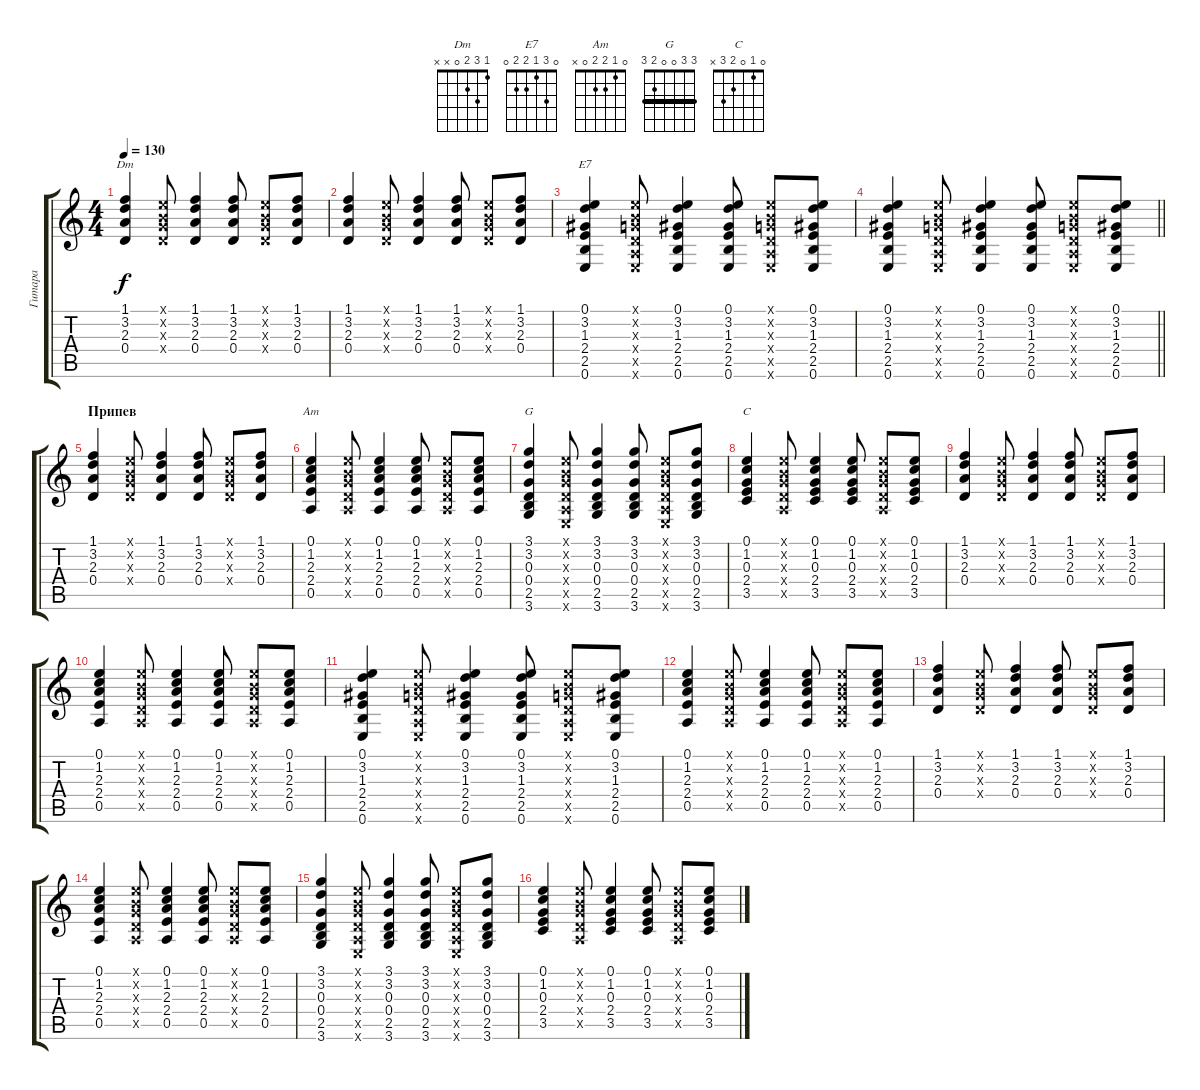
\track ("Гитара" "Гитара") {instrument acousticguitarsteel}
\staff {score tabs}
\tuning (E4 B3 G3 D3 A2 E2) {hide}
\chord ("Dm" 1 3 2 0 x x)
\chord ("E7" 0 3 1 2 2 0)
\chord ("Am" 0 1 2 2 0 x)
\chord ("G" 3 3 0 0 2 3) {barre 3}
\chord ("C" 0 1 0 2 3 x)
\ts (4 4)
\tempo 130
\clef g2
\ks c
(1.1 3.2 2.3 0.4).4{ch "Dm" dy f} (0.1{x} 0.2{x} 0.3{x} 0.4{x}).8 (1.1 3.2 2.3 0.4).4 (1.1 3.2 2.3 0.4).8 (0.1{x} 0.2{x} 0.3{x} 0.4{x}).8 (1.1 3.2 2.3 0.4).8 |
(1.1 3.2 2.3 0.4).4 (0.1{x} 0.2{x} 0.3{x} 0.4{x}).8 (1.1 3.2 2.3 0.4).4 (1.1 3.2 2.3 0.4).8 (0.1{x} 0.2{x} 0.3{x} 0.4{x}).8 (1.1 3.2 2.3 0.4).8 |
(0.1 3.2 1.3 2.4 2.5 0.6).4{ch "E7"} (0.1{x} 0.2{x} 0.3{x} 0.4{x} 0.5{x} 0.6{x}).8 (0.1 3.2 1.3 2.4 2.5 0.6).4 (0.1 3.2 1.3 2.4 2.5 0.6).8 (0.1{x} 0.2{x} 0.3{x} 0.4{x} 0.5{x} 0.6{x}).8 (0.1 3.2 1.3 2.4 2.5 0.6).8 |
\barLineRight lightlight
(0.1 3.2 1.3 2.4 2.5 0.6).4 (0.1{x} 0.2{x} 0.3{x} 0.4{x} 0.5{x} 0.6{x}).8 (0.1 3.2 1.3 2.4 2.5 0.6).4 (0.1 3.2 1.3 2.4 2.5 0.6).8 (0.1{x} 0.2{x} 0.3{x} 0.4{x} 0.5{x} 0.6{x}).8 (0.1 3.2 1.3 2.4 2.5 0.6).8 |
\section ("" "Припев")
(1.1 3.2 2.3 0.4).4 (0.1{x} 0.2{x} 0.3{x} 0.4{x}).8 (1.1 3.2 2.3 0.4).4 (1.1 3.2 2.3 0.4).8 (0.1{x} 0.2{x} 0.3{x} 0.4{x}).8 (1.1 3.2 2.3 0.4).8 |
(0.1 1.2 2.3 2.4 0.5).4{ch "Am"} (0.1{x} 0.2{x} 0.3{x} 0.4{x} 0.5{x}).8 (0.1 1.2 2.3 2.4 0.5).4 (0.1 1.2 2.3 2.4 0.5).8 (0.1{x} 0.2{x} 0.3{x} 0.4{x} 0.5{x}).8 (0.1 1.2 2.3 2.4 0.5).8 |
(3.1 3.2 0.3 0.4 2.5 3.6).4{ch "G"} (0.1{x} 0.2{x} 0.3{x} 0.4{x} 0.5{x} 0.6{x}).8 (3.1 3.2 0.3 0.4 2.5 3.6).4 (3.1 3.2 0.3 0.4 2.5 3.6).8 (0.1{x} 0.2{x} 0.3{x} 0.4{x} 0.5{x} 0.6{x}).8 (3.1 3.2 0.3 0.4 2.5 3.6).8 |
(0.1 1.2 0.3 2.4 3.5).4{ch "C"} (0.1{x} 0.2{x} 0.3{x} 0.4{x} 0.5{x}).8 (0.1 1.2 0.3 2.4 3.5).4 (0.1 1.2 0.3 2.4 3.5).8 (0.1{x} 0.2{x} 0.3{x} 0.4{x} 0.5{x}).8 (0.1 1.2 0.3 2.4 3.5).8 |
(1.1 3.2 2.3 0.4).4 (0.1{x} 0.2{x} 0.3{x} 0.4{x}).8 (1.1 3.2 2.3 0.4).4 (1.1 3.2 2.3 0.4).8 (0.1{x} 0.2{x} 0.3{x} 0.4{x}).8 (1.1 3.2 2.3 0.4).8 |
(0.1 1.2 2.3 2.4 0.5).4 (0.1{x} 0.2{x} 0.3{x} 0.4{x} 0.5{x}).8 (0.1 1.2 2.3 2.4 0.5).4 (0.1 1.2 2.3 2.4 0.5).8 (0.1{x} 0.2{x} 0.3{x} 0.4{x} 0.5{x}).8 (0.1 1.2 2.3 2.4 0.5).8 |
(0.1 3.2 1.3 2.4 2.5 0.6).4 (0.1{x} 0.2{x} 0.3{x} 0.4{x} 0.5{x} 0.6{x}).8 (0.1 3.2 1.3 2.4 2.5 0.6).4 (0.1 3.2 1.3 2.4 2.5 0.6).8 (0.1{x} 0.2{x} 0.3{x} 0.4{x} 0.5{x} 0.6{x}).8 (0.1 3.2 1.3 2.4 2.5 0.6).8 |
(0.1 1.2 2.3 2.4 0.5).4 (0.1{x} 0.2{x} 0.3{x} 0.4{x} 0.5{x}).8 (0.1 1.2 2.3 2.4 0.5).4 (0.1 1.2 2.3 2.4 0.5).8 (0.1{x} 0.2{x} 0.3{x} 0.4{x} 0.5{x}).8 (0.1 1.2 2.3 2.4 0.5).8 |
(1.1 3.2 2.3 0.4).4 (0.1{x} 0.2{x} 0.3{x} 0.4{x}).8 (1.1 3.2 2.3 0.4).4 (1.1 3.2 2.3 0.4).8 (0.1{x} 0.2{x} 0.3{x} 0.4{x}).8 (1.1 3.2 2.3 0.4).8 |
(0.1 1.2 2.3 2.4 0.5).4 (0.1{x} 0.2{x} 0.3{x} 0.4{x} 0.5{x}).8 (0.1 1.2 2.3 2.4 0.5).4 (0.1 1.2 2.3 2.4 0.5).8 (0.1{x} 0.2{x} 0.3{x} 0.4{x} 0.5{x}).8 (0.1 1.2 2.3 2.4 0.5).8 |
(3.1 3.2 0.3 0.4 2.5 3.6).4 (0.1{x} 0.2{x} 0.3{x} 0.4{x} 0.5{x} 0.6{x}).8 (3.1 3.2 0.3 0.4 2.5 3.6).4 (3.1 3.2 0.3 0.4 2.5 3.6).8 (0.1{x} 0.2{x} 0.3{x} 0.4{x} 0.5{x} 0.6{x}).8 (3.1 3.2 0.3 0.4 2.5 3.6).8 |
(0.1 1.2 0.3 2.4 3.5).4 (0.1{x} 0.2{x} 0.3{x} 0.4{x} 0.5{x}).8 (0.1 1.2 0.3 2.4 3.5).4 (0.1 1.2 0.3 2.4 3.5).8 (0.1{x} 0.2{x} 0.3{x} 0.4{x} 0.5{x}).8 (0.1 1.2 0.3 2.4 3.5).8
